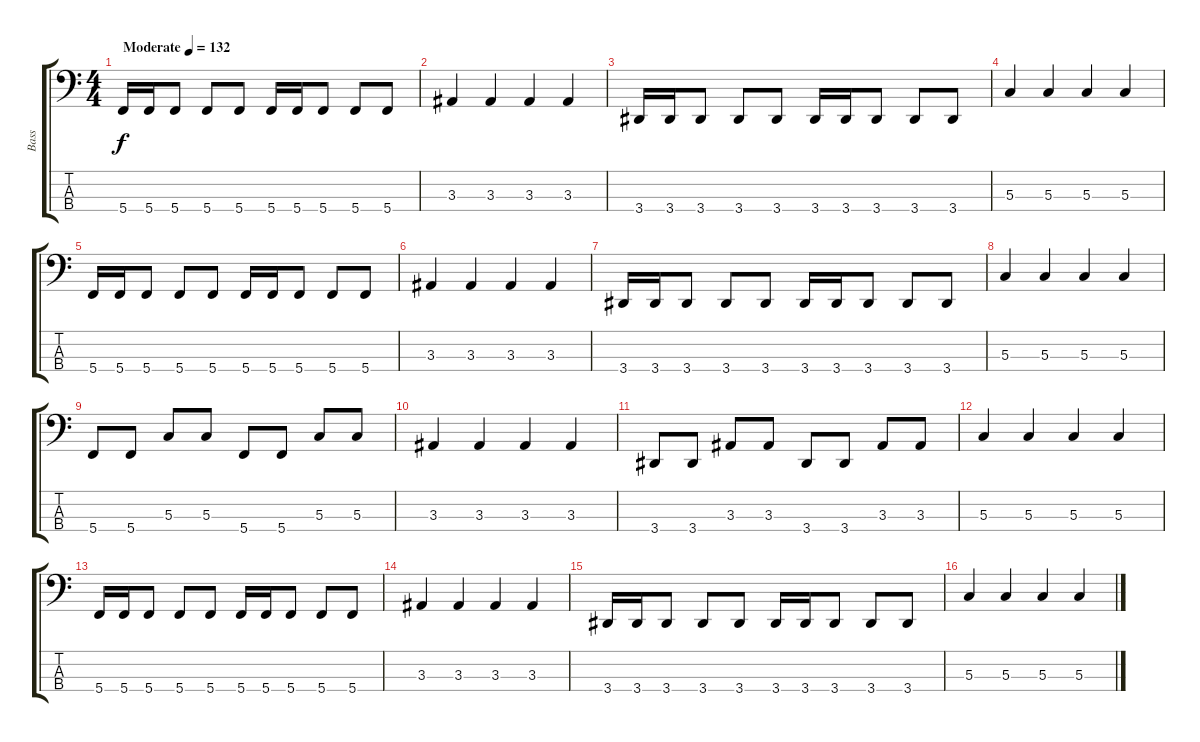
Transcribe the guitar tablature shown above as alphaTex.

\track ("Bass" "Bass") {instrument electricbassfinger}
\staff {score tabs}
\tuning (F2 C2 G1 C1) {hide}
\ts (4 4)
\tempo (132 "Moderate")
\clef f4
\ks c
5.4.16{dy f instrument electricbassfinger} 5.4.16 5.4.8 5.4.8 5.4.8 5.4.16 5.4.16 5.4.8 5.4.8 5.4.8 |
3.3.4 3.3.4 3.3.4 3.3.4 |
3.4.16 3.4.16 3.4.8 3.4.8 3.4.8 3.4.16 3.4.16 3.4.8 3.4.8 3.4.8 |
5.3.4 5.3.4 5.3.4 5.3.4 |
5.4.16 5.4.16 5.4.8 5.4.8 5.4.8 5.4.16 5.4.16 5.4.8 5.4.8 5.4.8 |
3.3.4 3.3.4 3.3.4 3.3.4 |
3.4.16 3.4.16 3.4.8 3.4.8 3.4.8 3.4.16 3.4.16 3.4.8 3.4.8 3.4.8 |
5.3.4 5.3.4 5.3.4 5.3.4 |
5.4.8 5.4.8 5.3.8 5.3.8 5.4.8 5.4.8 5.3.8 5.3.8 |
3.3.4 3.3.4 3.3.4 3.3.4 |
3.4.8 3.4.8 3.3.8 3.3.8 3.4.8 3.4.8 3.3.8 3.3.8 |
5.3.4 5.3.4 5.3.4 5.3.4 |
5.4.16 5.4.16 5.4.8 5.4.8 5.4.8 5.4.16 5.4.16 5.4.8 5.4.8 5.4.8 |
3.3.4 3.3.4 3.3.4 3.3.4 |
3.4.16 3.4.16 3.4.8 3.4.8 3.4.8 3.4.16 3.4.16 3.4.8 3.4.8 3.4.8 |
5.3.4 5.3.4 5.3.4 5.3.4
